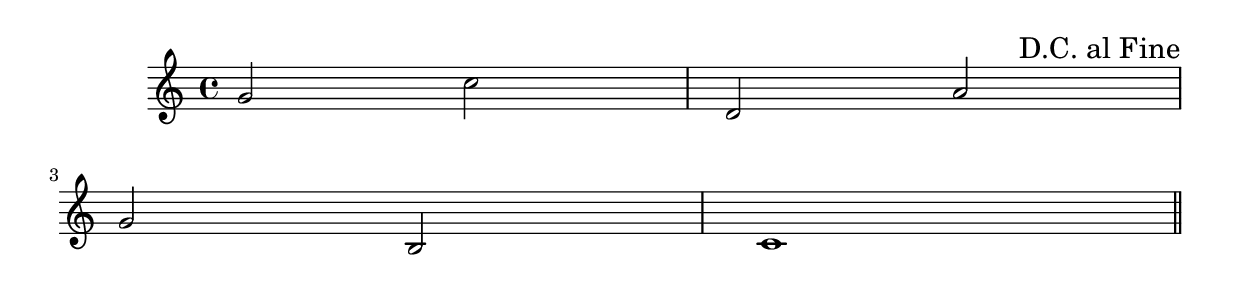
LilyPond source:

%% DO NOT EDIT this file manually; it is automatically
%% generated from LSR http://lsr.dsi.unimi.it
%% Make any changes in LSR itself, or in Documentation/snippets/new/ ,
%% and then run scripts/auxiliar/makelsr.py
%%
%% This file is in the public domain.
\version "2.16.0"

\header {
  lsrtags = "text"

  texidoc = "
Marks can be printed at the end of the current line, instead of the
beginning of the following line.  In such cases, it might be preferable
to align the right end of the mark with the bar line.

"
  doctitle = "Printing marks at the end of a line"
} % begin verbatim


\relative c'' {
  g2 c
  d,2 a'
  \once \override Score.RehearsalMark #'break-visibility = #end-of-line-visible
  \once \override Score.RehearsalMark #'self-alignment-X = #RIGHT
  \mark "D.C. al Fine"
  \break
  g2 b,
  c1 \bar "||"
}
